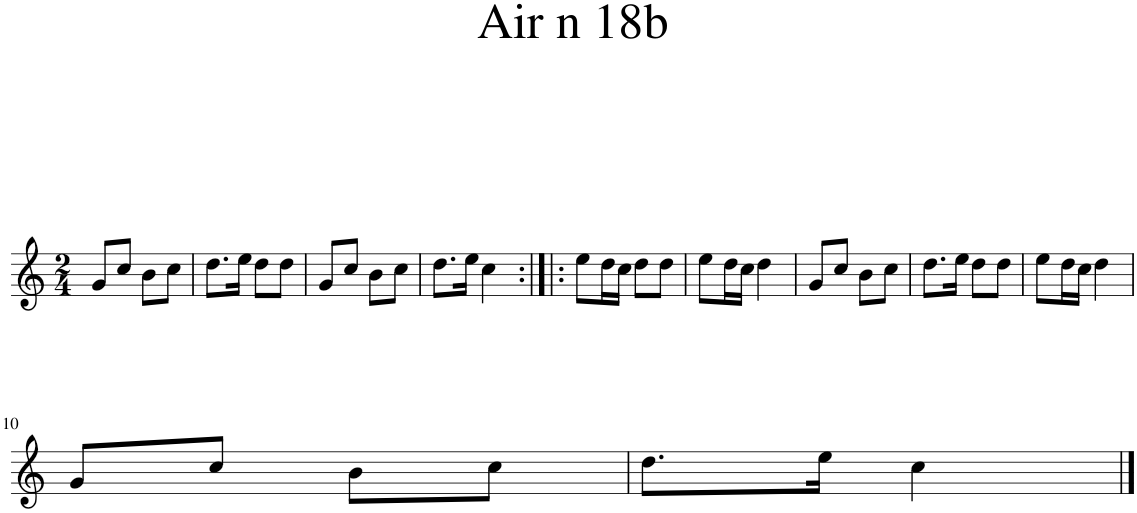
**kern
*part1
*staff1
*I"Piano
*I'Pno.
*clefG2
*k[]
*M2/4
=1
8g/L
8cc/J
8b\L
8cc\J
=2
8.dd\L
16ee\Jk
8dd\L
8dd\J
=3
8g/L
8cc/J
8b\L
8cc\J
=4
8.dd\L
16ee\Jk
4cc\
=5:|!|:
8ee\L
16dd\L
16cc\JJ
8dd\L
8dd\J
=6
8ee\L
16dd\L
16cc\JJ
4dd\
=7
8g/L
8cc/J
8b\L
8cc\J
=8
8.dd\L
16ee\Jk
8dd\L
8dd\J
=9
8ee\L
16dd\L
16cc\JJ
4dd\
!!LO:LB:g=z
=10
8g/L
8cc/J
8b\L
8cc\J
=11
8.dd\L
16ee\Jk
4cc\
==
*-
